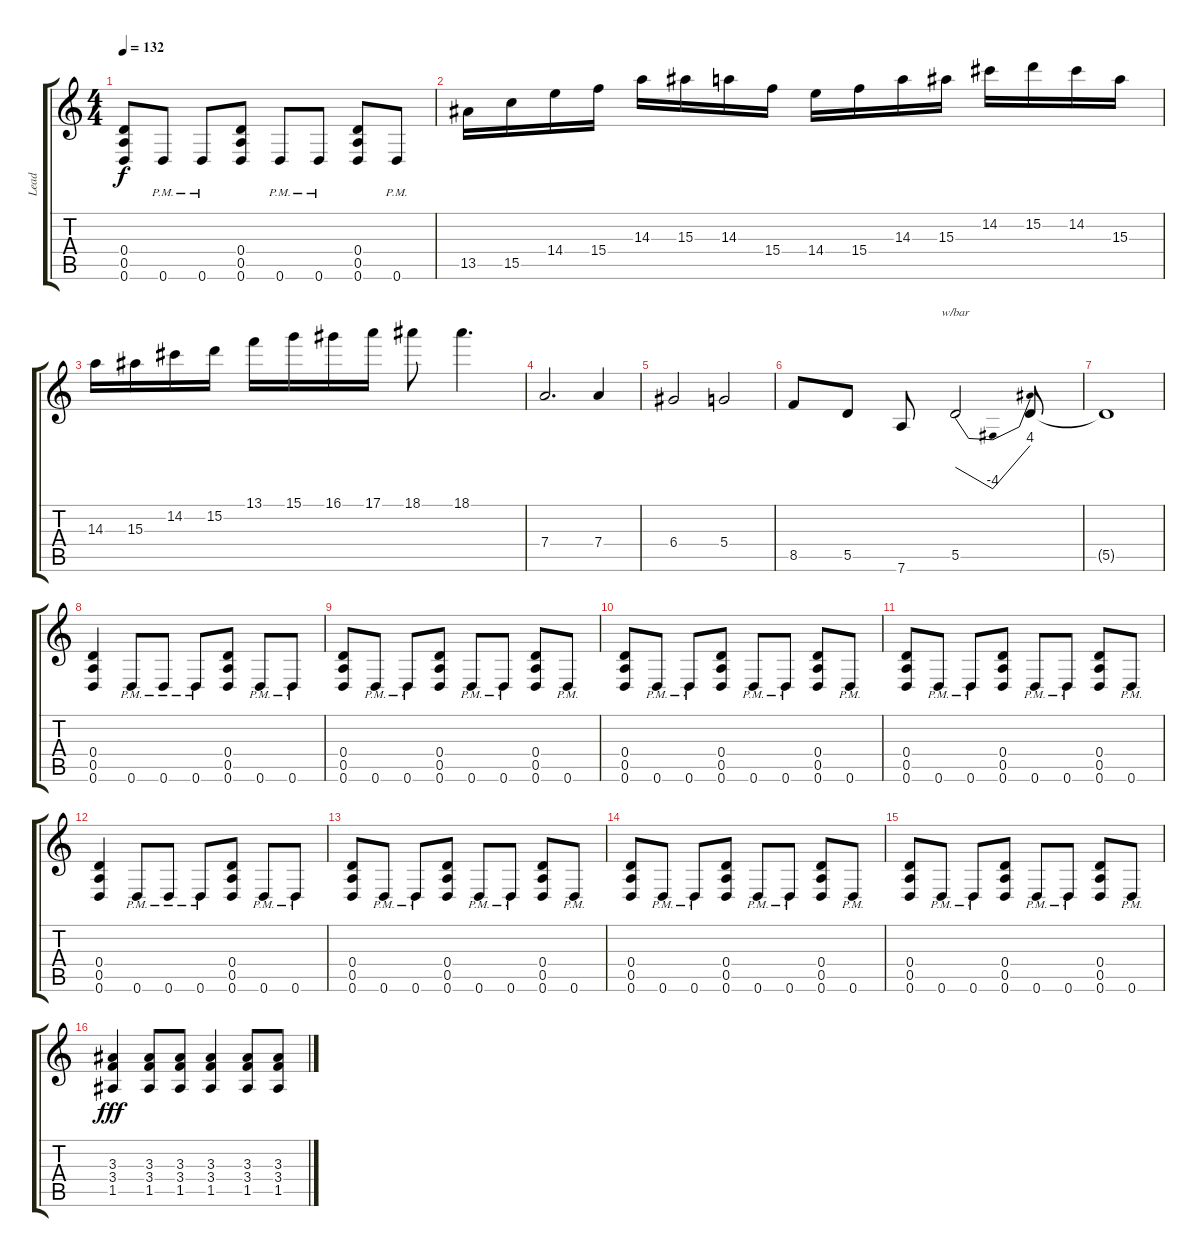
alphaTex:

\track ("Lead" "Lead") {instrument distortionguitar}
\staff {score tabs}
\tuning (E4 B3 G3 D3 A2 D2) {hide}
\ts (4 4)
\tempo 132
\clef g2
\ks c
(0.4 0.5 0.6).8{dy f} 0.6{pm}.8 0.6{pm}.8 (0.4 0.5 0.6).8 0.6{pm}.8 0.6{pm}.8 (0.4 0.5 0.6).8 0.6{pm}.8 |
13.5.16 15.5.16 14.4.16 15.4.16 14.3.16 15.3.16 14.3.16 15.4.16 14.4.16 15.4.16 14.3.16 15.3.16 14.2.16 15.2.16 14.2.16 15.3.16 |
14.3.16 15.3.16 14.2.16 15.2.16 13.1.16 15.1.16 16.1.16 17.1.16 18.1.8 18.1.4{d} |
7.4.2{d} 7.4.4 |
6.4.2 5.4.2 |
8.5.8 5.5.8 7.6.8 5.5.2{tbe (dip default 0 0 25 -16 60 16)} 5.5{t}.8 |
5.5{t}.1 |
(0.4 0.5 0.6).4 0.6{pm}.8 0.6{pm}.8 0.6{pm}.8 (0.4 0.5 0.6).8 0.6{pm}.8 0.6{pm}.8 |
(0.4 0.5 0.6).8 0.6{pm}.8 0.6{pm}.8 (0.4 0.5 0.6).8 0.6{pm}.8 0.6{pm}.8 (0.4 0.5 0.6).8 0.6{pm}.8 |
(0.4 0.5 0.6).8 0.6{pm}.8 0.6{pm}.8 (0.4 0.5 0.6).8 0.6{pm}.8 0.6{pm}.8 (0.4 0.5 0.6).8 0.6{pm}.8 |
(0.4 0.5 0.6).8 0.6{pm}.8 0.6{pm}.8 (0.4 0.5 0.6).8 0.6{pm}.8 0.6{pm}.8 (0.4 0.5 0.6).8 0.6{pm}.8 |
(0.4 0.5 0.6).4 0.6{pm}.8 0.6{pm}.8 0.6{pm}.8 (0.4 0.5 0.6).8 0.6{pm}.8 0.6{pm}.8 |
(0.4 0.5 0.6).8 0.6{pm}.8 0.6{pm}.8 (0.4 0.5 0.6).8 0.6{pm}.8 0.6{pm}.8 (0.4 0.5 0.6).8 0.6{pm}.8 |
(0.4 0.5 0.6).8 0.6{pm}.8 0.6{pm}.8 (0.4 0.5 0.6).8 0.6{pm}.8 0.6{pm}.8 (0.4 0.5 0.6).8 0.6{pm}.8 |
(0.4 0.5 0.6).8 0.6{pm}.8 0.6{pm}.8 (0.4 0.5 0.6).8 0.6{pm}.8 0.6{pm}.8 (0.4 0.5 0.6).8 0.6{pm}.8 |
(3.3 3.4 1.5).4{dy fff} (3.3 3.4 1.5).8 (3.3 3.4 1.5).8 (3.3 3.4 1.5).4 (3.3 3.4 1.5).8 (3.3 3.4 1.5).8
